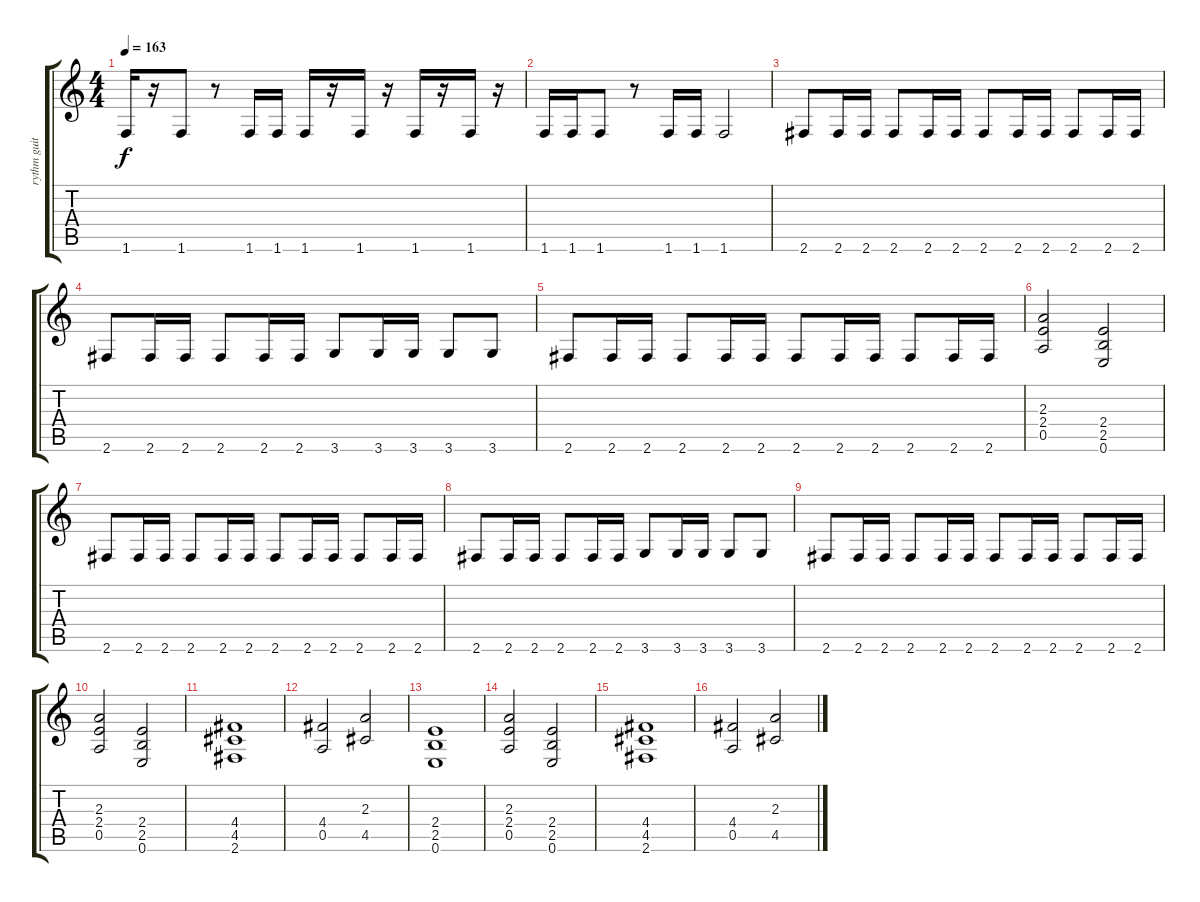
\track ("rythm guitar" "rythm guit") {instrument distortionguitar}
\staff {score tabs}
\tuning (E4 B3 G3 D3 A2 E2) {hide}
\ts (4 4)
\tempo 163
\clef g2
\ks c
1.6.16{dy f} r.16 1.6.8 r.8 1.6.16 1.6.16 1.6.16 r.16 1.6.16 r.16 1.6.16 r.16 1.6.16 r.16 |
1.6.16 1.6.16 1.6.8 r.8 1.6.16 1.6.16 1.6.2 |
2.6.8 2.6.16 2.6.16 2.6.8 2.6.16 2.6.16 2.6.8 2.6.16 2.6.16 2.6.8 2.6.16 2.6.16 |
2.6.8 2.6.16 2.6.16 2.6.8 2.6.16 2.6.16 3.6.8 3.6.16 3.6.16 3.6.8 3.6.8 |
2.6.8 2.6.16 2.6.16 2.6.8 2.6.16 2.6.16 2.6.8 2.6.16 2.6.16 2.6.8 2.6.16 2.6.16 |
(2.3 2.4 0.5).2 (2.4 2.5 0.6).2 |
2.6.8 2.6.16 2.6.16 2.6.8 2.6.16 2.6.16 2.6.8 2.6.16 2.6.16 2.6.8 2.6.16 2.6.16 |
2.6.8 2.6.16 2.6.16 2.6.8 2.6.16 2.6.16 3.6.8 3.6.16 3.6.16 3.6.8 3.6.8 |
2.6.8 2.6.16 2.6.16 2.6.8 2.6.16 2.6.16 2.6.8 2.6.16 2.6.16 2.6.8 2.6.16 2.6.16 |
(2.3 2.4 0.5).2 (2.4 2.5 0.6).2 |
(4.4 4.5 2.6).1 |
(4.4 0.5).2 (2.3 4.5).2 |
(2.4 2.5 0.6).1 |
(2.3 2.4 0.5).2 (2.4 2.5 0.6).2 |
(4.4 4.5 2.6).1 |
(4.4 0.5).2 (2.3 4.5).2
